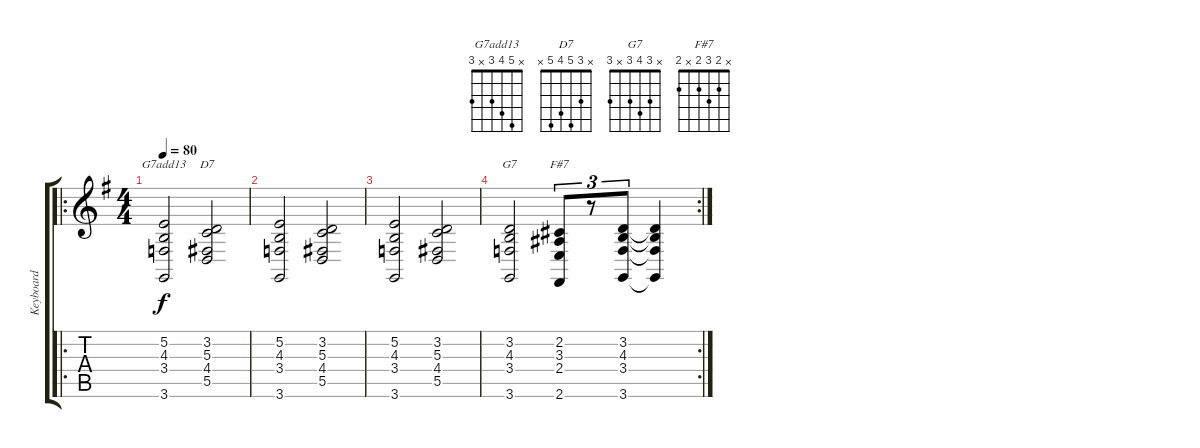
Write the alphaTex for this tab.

\track ("Keyboard" "Keyboard") {instrument electricpiano1}
\staff {score tabs}
\tuning (E4 B3 G3 D3 A2 E2) {hide}
\chord ("G7add13" x 5 4 3 x 3)
\chord ("D7" x 3 5 4 5 x)
\chord ("G7" x 3 4 3 x 3)
\chord ("F#7" x 2 3 2 x 2)
\ro
\ts (4 4)
\tempo 80
\clef g2
\ks g
(5.2 4.3 3.4 3.6).2{ch "G7add13" dy f instrument electricpiano1} (3.2 5.3 4.4 5.5).2{ch "D7"} |
(5.2 4.3 3.4 3.6).2 (3.2 5.3 4.4 5.5).2 |
(5.2 4.3 3.4 3.6).2 (3.2 5.3 4.4 5.5).2 |
\rc 2
(3.2 4.3 3.4 3.6).2{ch "G7"} (2.2 3.3 2.4 2.6).8{tu (3 2) ch "F#7"} r.8{tu (3 2)} (3.2 4.3 3.4 3.6).8{tu (3 2)} (3.2{t} 4.3{t} 3.4{t} 3.6{t}).4
